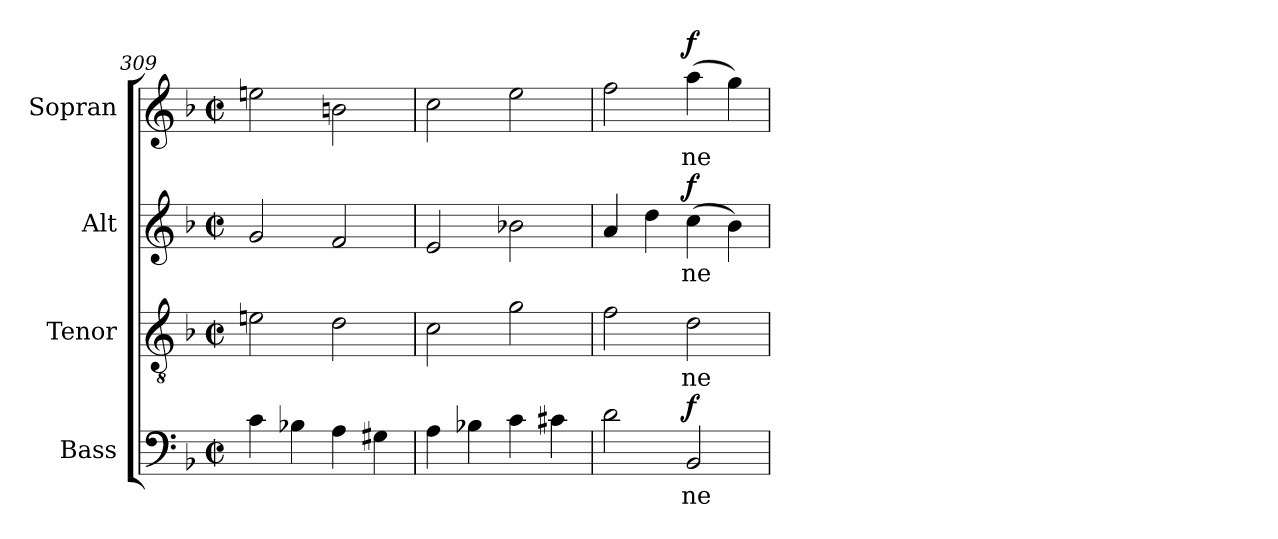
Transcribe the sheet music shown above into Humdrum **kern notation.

**kern	**text	**dynam	**kern	**text	**kern	**text	**dynam	**kern	**text	**dynam
*part4	*part4	*part4	*part3	*part3	*part2	*part2	*part2	*part1	*part1	*part1
*staff4	*staff4	*staff4	*staff3	*staff3	*staff2	*staff2	*staff2	*staff1	*staff1	*staff1
*I"Bass	*	*	*I"Tenor	*	*I"Alt	*	*	*I"Sopran	*	*
*I'B.	*	*	*I'T.	*	*I'A.	*	*	*I'S.	*	*
!!LO:LB:g=z
*clefF4	*	*	*clefGv2	*	*clefG2	*	*	*clefG2	*	*
*k[b-]	*	*	*k[b-]	*	*k[b-]	*	*	*k[b-]	*	*
*F:	*	*	*F:	*	*F:	*	*	*F:	*	*
*M2/2	*	*	*M2/2	*	*M2/2	*	*	*M2/2	*	*
*met(c|)	*	*	*met(c|)	*	*met(c|)	*	*	*met(c|)	*	*
=309	=309	=309	=309	=309	=309	=309	=309	=309	=309	=309
4c\	.	.	2en\	.	2g/	.	.	2een\	.	.
4B-X\	.	.	.	.	.	.	.	.	.	.
4A\	.	.	2d\	.	2f/	.	.	2bn\	.	.
4G#X\	.	.	.	.	.	.	.	.	.	.
=310	=310	=310	=310	=310	=310	=310	=310	=310	=310	=310
4A\	.	.	2c\	.	2e/	.	.	2cc\	.	.
4B-X\	.	.	.	.	.	.	.	.	.	.
4c\	.	.	2g\	.	2b-X\	.	.	2ee\	.	.
4c#X\	.	.	.	.	.	.	.	.	.	.
=311	=311	=311	=311	=311	=311	=311	=311	=311	=311	=311
2d\	.	.	2f\	.	4a/	.	.	2ff\	.	.
.	.	.	.	.	4dd\	.	.	.	.	.
!	!LO:LY:b	!LO:DY:a	!	!LO:LY:b	!	!LO:LY:b	!LO:DY:a	!	!LO:LY:b	!LO:DY:a
2BB-/	-ne	f	2d\	-ne	(>4cc\	-ne	f	(>4aa\	-ne	f
.	.	.	.	.	4b-\)	.	.	4gg\)	.	.
=	=	=	=	=	=	=	=	=	=	=
*-	*-	*-	*-	*-	*-	*-	*-	*-	*-	*-
